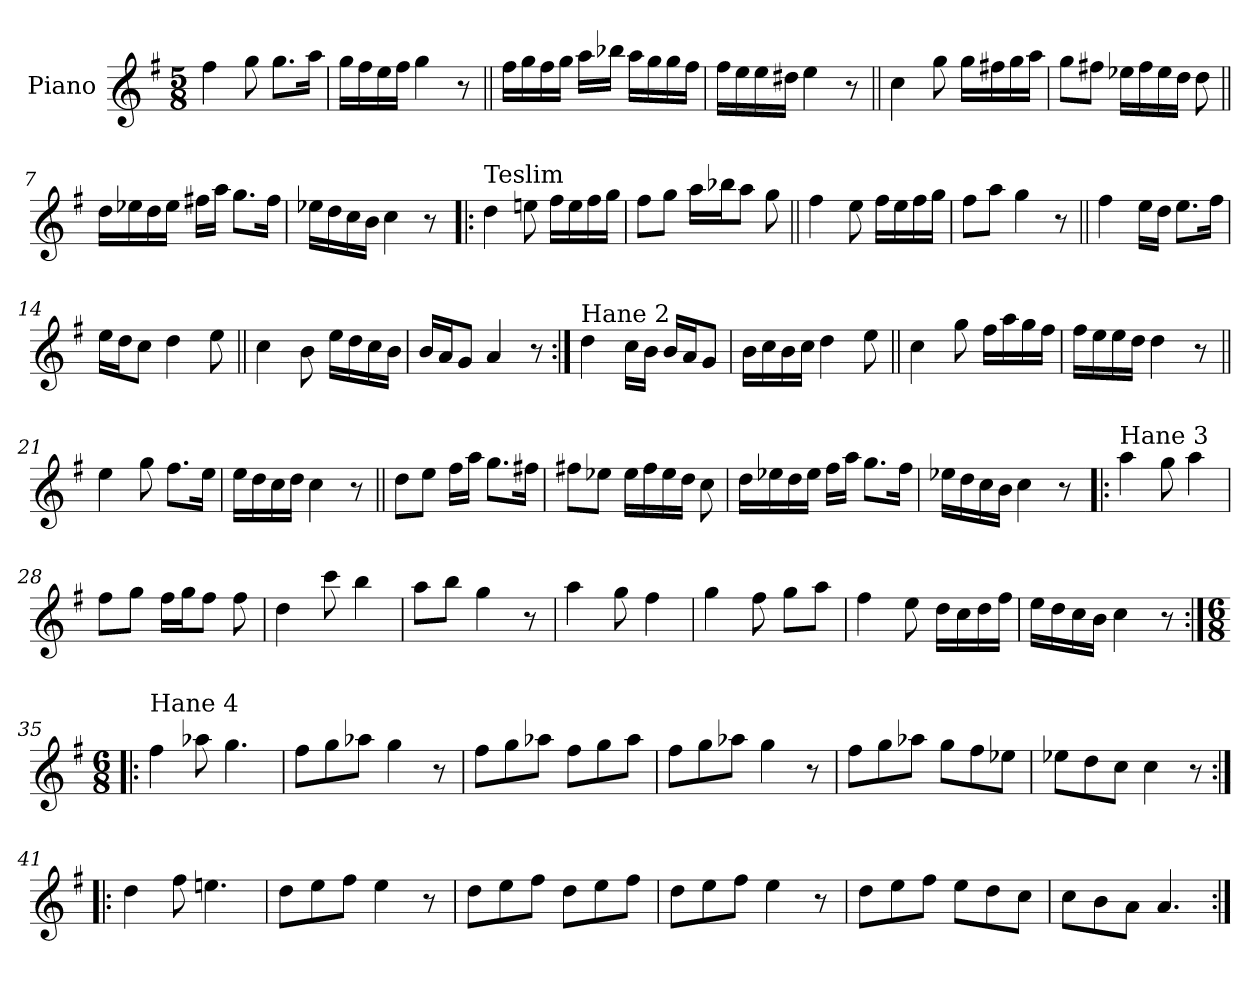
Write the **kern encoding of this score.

**kern
*part1
*staff1
*I"Piano
*I'Pno.
*clefG2
*k[f#]
*M5/8
=1
4ff#\
8gg\
8.gg\L
16aa\Jk
=2
16gg\LL
16ff#\
16ee\
16ff#\JJ
4gg\
8r
=3||
16ff#\LL
16gg\
16ff#\
16gg\JJ
16aa\LL
16bb-X\JJ
16aa\LL
16gg\
16gg\
16ff#\JJ
=4
16ff#\LL
16ee\
16ee\
16dd#X\JJ
4ee\
8r
=5||
4cc\
8gg\
16gg\LL
16ff#X\
16gg\
16aa\JJ
!!LO:LB:g=z
=6
8gg\L
8ff#X\J
16ee-X\LL
16ff#\
16ee-\
16dd\JJ
8dd\
=7||
16dd\LL
16ee-X\
16dd\
16ee-\JJ
16ff#X\LL
16aa\JJ
8.gg\L
16ff#\Jk
=8
16ee-X\LL
16dd\
16cc\
16b\JJ
4cc\
8r
=9!|:
!LO:TX:a:t=Teslim
4dd\
8een\
16ff#\LL
16ee\
16ff#\
16gg\JJ
=10
8ff#\L
8gg\J
16aa\LL
16bb-X\J
8aa\J
8gg\
!!LO:LB:g=z
=11||
4ff#\
8ee\
16ff#\LL
16ee\
16ff#\
16gg\JJ
=12
8ff#\L
8aa\J
4gg\
8r
=13||
4ff#\
16ee\LL
16dd\JJ
8.ee\L
16ff#\Jk
=14
16ee\LL
16dd\J
8cc\J
4dd\
8ee\
=15||
4cc\
8b\
16ee\LL
16dd\
16cc\
16b\JJ
=16
16b/LL
16a/J
8g/J
4a/
8r
=17:|!
!LO:TX:a:t=Hane 2
4dd\
16cc\LL
16b\JJ
16b/LL
16a/J
8g/J
!!LO:LB:g=z
=18
16b\LL
16cc\
16b\
16cc\JJ
4dd\
8ee\
=19||
4cc\
8gg\
16ff#\LL
16aa\
16gg\
16ff#\JJ
=20
16ff#\LL
16ee\
16ee\
16dd\JJ
4dd\
8r
=21||
4ee\
8gg\
8.ff#\L
16ee\Jk
=22
16ee\LL
16dd\
16cc\
16dd\JJ
4cc\
8r
=23||
8dd\L
8ee\J
16ff#\LL
16aa\JJ
8.gg\L
16ff#X\Jk
!!LO:LB:g=z
=24
8ff#X\L
8ee-X\J
16ee-\LL
16ff#\
16ee-\
16dd\JJ
8cc\
=25
16dd\LL
16ee-X\
16dd\
16ee-\JJ
16ff#\LL
16aa\JJ
8.gg\L
16ff#\Jk
=26
16ee-X\LL
16dd\
16cc\
16b\JJ
4cc\
8r
=27!|:
!LO:TX:a:t=Hane 3
4aa\
8gg\
4aa\
=28
8ff#\L
8gg\J
16ff#\LL
16gg\J
8ff#\J
8ff#\
=29
4dd\
8ccc\
4bb\
=30
8aa\L
8bb\J
4gg\
8r
!!LO:LB:g=z
=31
4aa\
8gg\
4ff#\
=32
4gg\
8ff#\
8gg\L
8aa\J
=33
4ff#\
8ee\
16dd\LL
16cc\
16dd\
16ff#\JJ
=34
16ee\LL
16dd\
16cc\
16b\JJ
4cc\
8r
=35:|!|:
*M6/8
!LO:TX:a:t=Hane 4
4ff#\
8aa-X\
4.gg\
=36
8ff#\L
8gg\
8aa-X\J
4gg\
8r
=37
8ff#\L
8gg\
8aa-X\J
8ff#\L
8gg\
8aa-\J
!!LO:LB:g=z
=38
8ff#\L
8gg\
8aa-X\J
4gg\
8r
=39
8ff#\L
8gg\
8aa-X\J
8gg\L
8ff#\
8ee-X\J
=40
8ee-X\L
8dd\
8cc\J
4cc\
8r
=41:|!|:
4dd\
8ff#\
4.een\
=42
8dd\L
8ee\
8ff#\J
4ee\
8r
=43
8dd\L
8ee\
8ff#\J
8dd\L
8ee\
8ff#\J
=44
8dd\L
8ee\
8ff#\J
4ee\
8r
!!LO:LB:g=z
=45
8dd\L
8ee\
8ff#\J
8ee\L
8dd\
8cc\J
=46
8cc\L
8b\
8a\J
4.a/
=:|!
*-
